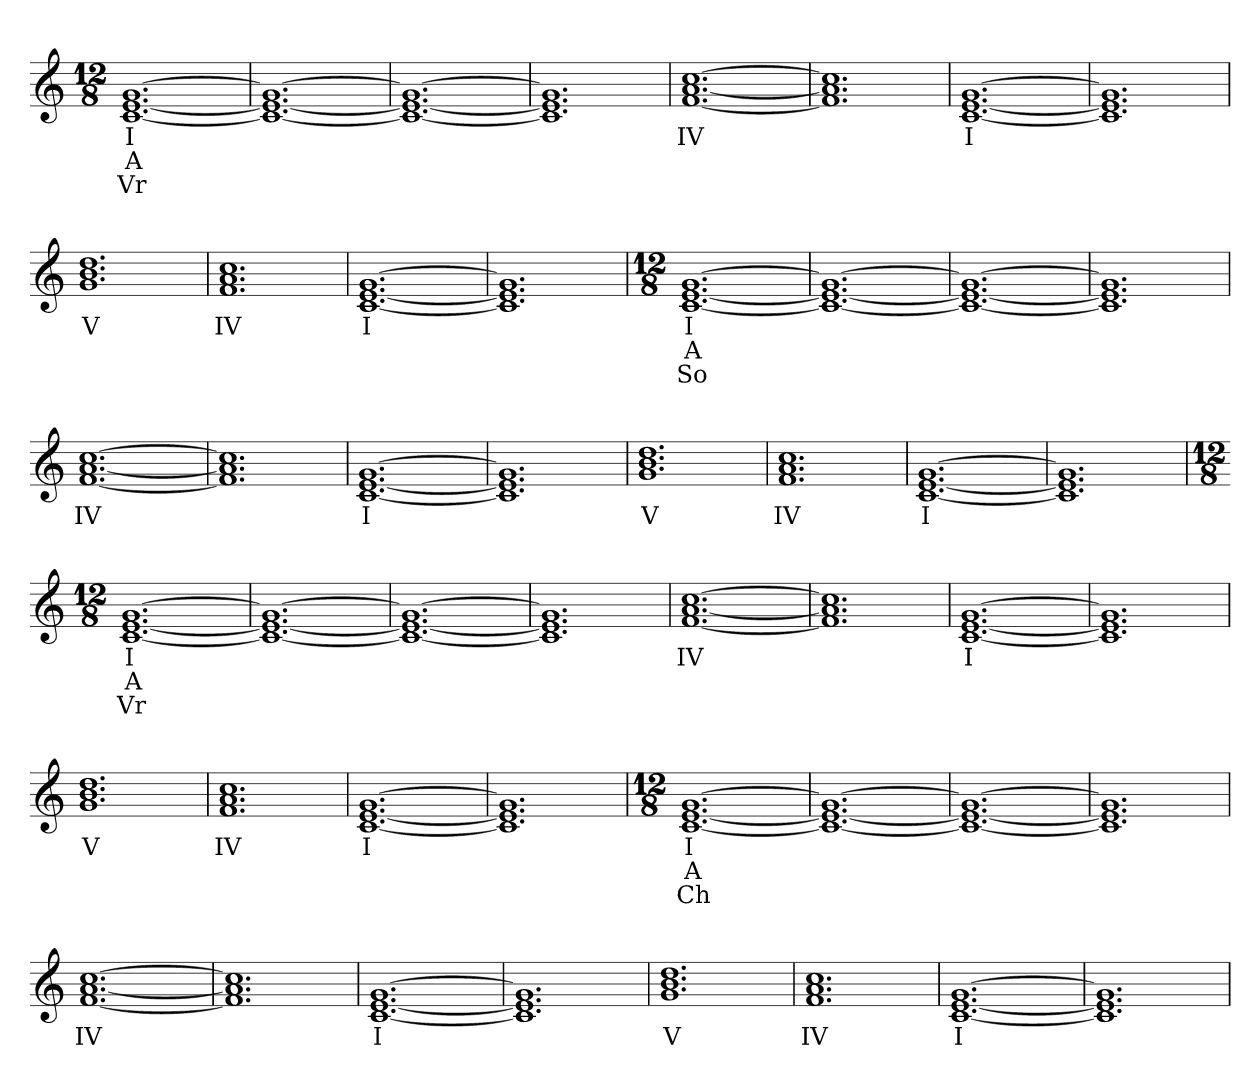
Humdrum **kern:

**kern	**text	**text	**text
*part1	*part1	*part1	*part1
*staff1	*staff1	*staff1	*staff1
*k[]	*	*	*
*C:	*	*	*
*M12/8	*	*	*
=	=	=	=
[1.c [1.e [1.g	I	A	Vr
=	=	=	=
*k[]	*	*	*
*C:	*	*	*
1.c_ 1.e_ 1.g_	.	.	.
=	=	=	=
*k[]	*	*	*
*C:	*	*	*
1.c_ 1.e_ 1.g_	.	.	.
=	=	=	=
*k[]	*	*	*
*C:	*	*	*
1.c] 1.e] 1.g]	.	.	.
=	=	=	=
*k[]	*	*	*
*C:	*	*	*
[1.f [1.a [1.cc	IV	.	.
=	=	=	=
*k[]	*	*	*
*C:	*	*	*
1.f] 1.a] 1.cc]	.	.	.
=	=	=	=
*k[]	*	*	*
*C:	*	*	*
[1.c [1.e [1.g	I	.	.
=	=	=	=
*k[]	*	*	*
*C:	*	*	*
1.c] 1.e] 1.g]	.	.	.
=	=	=	=
*k[]	*	*	*
*C:	*	*	*
1.g 1.b 1.dd	V	.	.
=	=	=	=
*k[]	*	*	*
*C:	*	*	*
1.f 1.a 1.cc	IV	.	.
=	=	=	=
*k[]	*	*	*
*C:	*	*	*
[1.c [1.e [1.g	I	.	.
=	=	=	=
*k[]	*	*	*
*C:	*	*	*
1.c] 1.e] 1.g]	.	.	.
=	=	=	=
*k[]	*	*	*
*C:	*	*	*
*M12/8	*	*	*
[1.c [1.e [1.g	I	A	So
=	=	=	=
*k[]	*	*	*
*C:	*	*	*
1.c_ 1.e_ 1.g_	.	.	.
=	=	=	=
*k[]	*	*	*
*C:	*	*	*
1.c_ 1.e_ 1.g_	.	.	.
=	=	=	=
*k[]	*	*	*
*C:	*	*	*
1.c] 1.e] 1.g]	.	.	.
=	=	=	=
*k[]	*	*	*
*C:	*	*	*
[1.f [1.a [1.cc	IV	.	.
=	=	=	=
*k[]	*	*	*
*C:	*	*	*
1.f] 1.a] 1.cc]	.	.	.
=	=	=	=
*k[]	*	*	*
*C:	*	*	*
[1.c [1.e [1.g	I	.	.
=	=	=	=
*k[]	*	*	*
*C:	*	*	*
1.c] 1.e] 1.g]	.	.	.
=	=	=	=
*k[]	*	*	*
*C:	*	*	*
1.g 1.b 1.dd	V	.	.
=	=	=	=
*k[]	*	*	*
*C:	*	*	*
1.f 1.a 1.cc	IV	.	.
=	=	=	=
*k[]	*	*	*
*C:	*	*	*
[1.c [1.e [1.g	I	.	.
=	=	=	=
*k[]	*	*	*
*C:	*	*	*
1.c] 1.e] 1.g]	.	.	.
=	=	=	=
*k[]	*	*	*
*C:	*	*	*
*M12/8	*	*	*
[1.c [1.e [1.g	I	A	Vr
=	=	=	=
*k[]	*	*	*
*C:	*	*	*
1.c_ 1.e_ 1.g_	.	.	.
=	=	=	=
*k[]	*	*	*
*C:	*	*	*
1.c_ 1.e_ 1.g_	.	.	.
=	=	=	=
*k[]	*	*	*
*C:	*	*	*
1.c] 1.e] 1.g]	.	.	.
=	=	=	=
*k[]	*	*	*
*C:	*	*	*
[1.f [1.a [1.cc	IV	.	.
=	=	=	=
*k[]	*	*	*
*C:	*	*	*
1.f] 1.a] 1.cc]	.	.	.
=	=	=	=
*k[]	*	*	*
*C:	*	*	*
[1.c [1.e [1.g	I	.	.
=	=	=	=
*k[]	*	*	*
*C:	*	*	*
1.c] 1.e] 1.g]	.	.	.
=	=	=	=
*k[]	*	*	*
*C:	*	*	*
1.g 1.b 1.dd	V	.	.
=	=	=	=
*k[]	*	*	*
*C:	*	*	*
1.f 1.a 1.cc	IV	.	.
=	=	=	=
*k[]	*	*	*
*C:	*	*	*
[1.c [1.e [1.g	I	.	.
=	=	=	=
*k[]	*	*	*
*C:	*	*	*
1.c] 1.e] 1.g]	.	.	.
=	=	=	=
*k[]	*	*	*
*C:	*	*	*
*M12/8	*	*	*
[1.c [1.e [1.g	I	A	Ch
=	=	=	=
*k[]	*	*	*
*C:	*	*	*
1.c_ 1.e_ 1.g_	.	.	.
=	=	=	=
*k[]	*	*	*
*C:	*	*	*
1.c_ 1.e_ 1.g_	.	.	.
=	=	=	=
*k[]	*	*	*
*C:	*	*	*
1.c] 1.e] 1.g]	.	.	.
=	=	=	=
*k[]	*	*	*
*C:	*	*	*
[1.f [1.a [1.cc	IV	.	.
=	=	=	=
*k[]	*	*	*
*C:	*	*	*
1.f] 1.a] 1.cc]	.	.	.
=	=	=	=
*k[]	*	*	*
*C:	*	*	*
[1.c [1.e [1.g	I	.	.
=	=	=	=
*k[]	*	*	*
*C:	*	*	*
1.c] 1.e] 1.g]	.	.	.
=	=	=	=
*k[]	*	*	*
*C:	*	*	*
1.g 1.b 1.dd	V	.	.
=	=	=	=
*k[]	*	*	*
*C:	*	*	*
1.f 1.a 1.cc	IV	.	.
=	=	=	=
*k[]	*	*	*
*C:	*	*	*
[1.c [1.e [1.g	I	.	.
=	=	=	=
*k[]	*	*	*
*C:	*	*	*
1.c] 1.e] 1.g]	.	.	.
=	=	=	=
*-	*-	*-	*-
